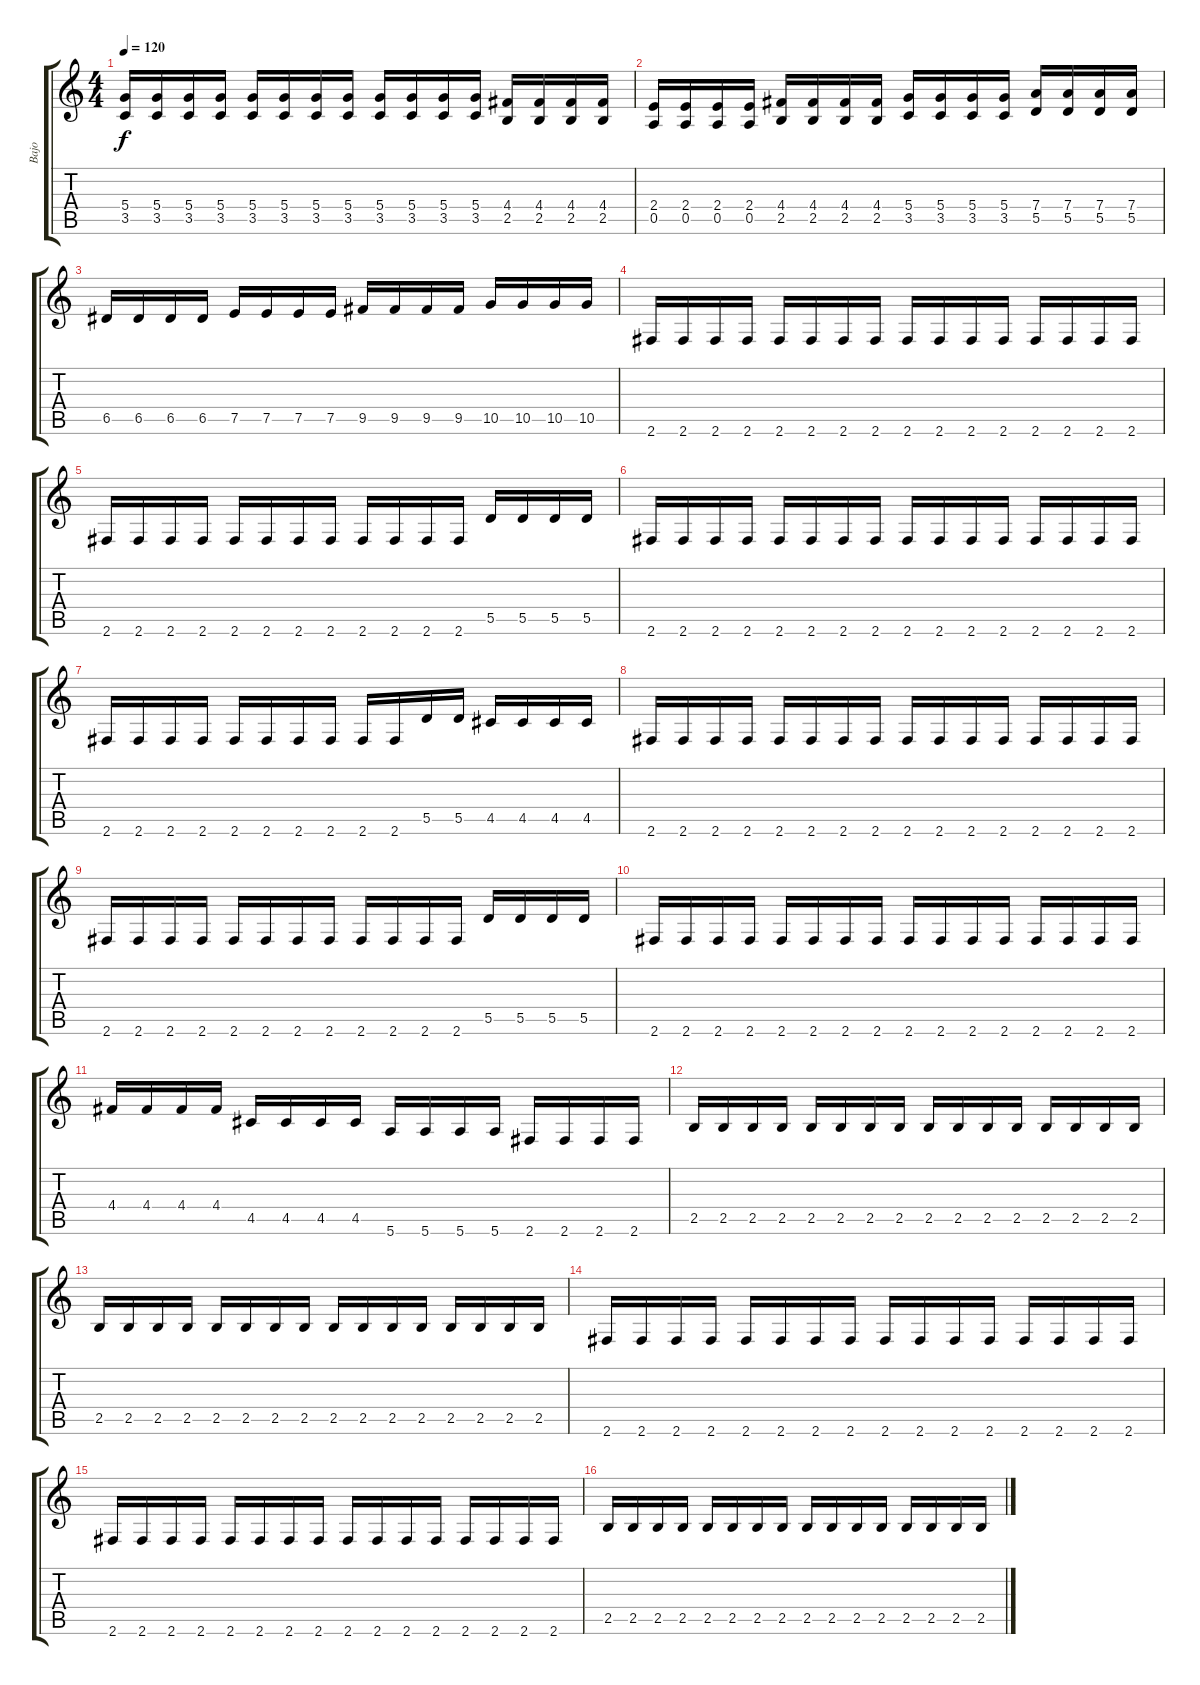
\track ("Bajo" "Bajo") {instrument acousticbass}
\staff {score tabs}
\tuning (E4 B3 G3 D3 A2 E2) {hide}
\ts (4 4)
\tempo 120
\clef g2
\ks c
(5.4 3.5).16{dy f} (5.4 3.5).16 (5.4 3.5).16 (5.4 3.5).16 (5.4 3.5).16 (5.4 3.5).16 (5.4 3.5).16 (5.4 3.5).16 (5.4 3.5).16 (5.4 3.5).16 (5.4 3.5).16 (5.4 3.5).16 (4.4 2.5).16 (4.4 2.5).16 (4.4 2.5).16 (4.4 2.5).16 |
(2.4 0.5).16 (2.4 0.5).16 (2.4 0.5).16 (2.4 0.5).16 (4.4 2.5).16 (4.4 2.5).16 (4.4 2.5).16 (4.4 2.5).16 (5.4 3.5).16 (5.4 3.5).16 (5.4 3.5).16 (5.4 3.5).16 (7.4 5.5).16 (7.4 5.5).16 (7.4 5.5).16 (7.4 5.5).16 |
6.5.16 6.5.16 6.5.16 6.5.16 7.5.16 7.5.16 7.5.16 7.5.16 9.5.16 9.5.16 9.5.16 9.5.16 10.5.16 10.5.16 10.5.16 10.5.16 |
2.6.16 2.6.16 2.6.16 2.6.16 2.6.16 2.6.16 2.6.16 2.6.16 2.6.16 2.6.16 2.6.16 2.6.16 2.6.16 2.6.16 2.6.16 2.6.16 |
2.6.16 2.6.16 2.6.16 2.6.16 2.6.16 2.6.16 2.6.16 2.6.16 2.6.16 2.6.16 2.6.16 2.6.16 5.5.16 5.5.16 5.5.16 5.5.16 |
2.6.16 2.6.16 2.6.16 2.6.16 2.6.16 2.6.16 2.6.16 2.6.16 2.6.16 2.6.16 2.6.16 2.6.16 2.6.16 2.6.16 2.6.16 2.6.16 |
2.6.16 2.6.16 2.6.16 2.6.16 2.6.16 2.6.16 2.6.16 2.6.16 2.6.16 2.6.16 5.5.16 5.5.16 4.5.16 4.5.16 4.5.16 4.5.16 |
2.6.16 2.6.16 2.6.16 2.6.16 2.6.16 2.6.16 2.6.16 2.6.16 2.6.16 2.6.16 2.6.16 2.6.16 2.6.16 2.6.16 2.6.16 2.6.16 |
2.6.16 2.6.16 2.6.16 2.6.16 2.6.16 2.6.16 2.6.16 2.6.16 2.6.16 2.6.16 2.6.16 2.6.16 5.5.16 5.5.16 5.5.16 5.5.16 |
2.6.16 2.6.16 2.6.16 2.6.16 2.6.16 2.6.16 2.6.16 2.6.16 2.6.16 2.6.16 2.6.16 2.6.16 2.6.16 2.6.16 2.6.16 2.6.16 |
4.4.16 4.4.16 4.4.16 4.4.16 4.5.16 4.5.16 4.5.16 4.5.16 5.6.16 5.6.16 5.6.16 5.6.16 2.6.16 2.6.16 2.6.16 2.6.16 |
2.5.16 2.5.16 2.5.16 2.5.16 2.5.16 2.5.16 2.5.16 2.5.16 2.5.16 2.5.16 2.5.16 2.5.16 2.5.16 2.5.16 2.5.16 2.5.16 |
2.5.16 2.5.16 2.5.16 2.5.16 2.5.16 2.5.16 2.5.16 2.5.16 2.5.16 2.5.16 2.5.16 2.5.16 2.5.16 2.5.16 2.5.16 2.5.16 |
2.6.16 2.6.16 2.6.16 2.6.16 2.6.16 2.6.16 2.6.16 2.6.16 2.6.16 2.6.16 2.6.16 2.6.16 2.6.16 2.6.16 2.6.16 2.6.16 |
2.6.16 2.6.16 2.6.16 2.6.16 2.6.16 2.6.16 2.6.16 2.6.16 2.6.16 2.6.16 2.6.16 2.6.16 2.6.16 2.6.16 2.6.16 2.6.16 |
2.5.16 2.5.16 2.5.16 2.5.16 2.5.16 2.5.16 2.5.16 2.5.16 2.5.16 2.5.16 2.5.16 2.5.16 2.5.16 2.5.16 2.5.16 2.5.16
